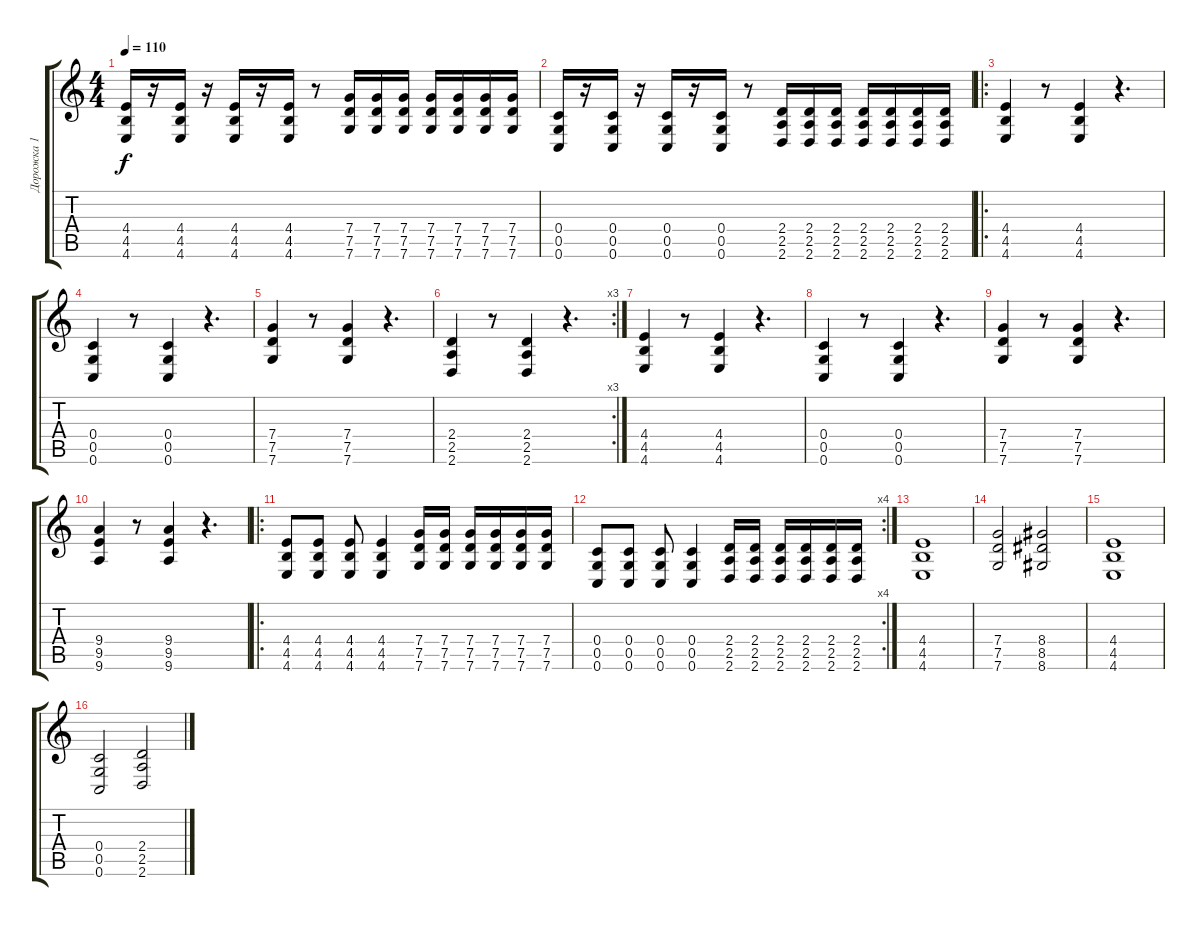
\track ("Дорожка 1" "Дорожка 1") {instrument distortionguitar}
\staff {score tabs}
\tuning (D4 A3 F3 C3 G2 C2) {hide}
\ts (4 4)
\tempo 110
\clef g2
\ks c
(4.4 4.5 4.6).16{dy f} r.16 (4.4 4.5 4.6).16 r.16 (4.4 4.5 4.6).16 r.16 (4.4 4.5 4.6).16 r.8 (7.4 7.5 7.6).16 (7.4 7.5 7.6).16 (7.4 7.5 7.6).16 (7.4 7.5 7.6).16 (7.4 7.5 7.6).16 (7.4 7.5 7.6).16 (7.4 7.5 7.6).16 |
(0.4 0.5 0.6).16 r.16 (0.4 0.5 0.6).16 r.16 (0.4 0.5 0.6).16 r.16 (0.4 0.5 0.6).16 r.8 (2.4 2.5 2.6).16 (2.4 2.5 2.6).16 (2.4 2.5 2.6).16 (2.4 2.5 2.6).16 (2.4 2.5 2.6).16 (2.4 2.5 2.6).16 (2.4 2.5 2.6).16 |
\ro
(4.4 4.5 4.6).4 r.8 (4.4 4.5 4.6).4 r.4{d} |
(0.4 0.5 0.6).4 r.8 (0.4 0.5 0.6).4 r.4{d} |
(7.4 7.5 7.6).4 r.8 (7.4 7.5 7.6).4 r.4{d} |
\rc 3
(2.4 2.5 2.6).4 r.8 (2.4 2.5 2.6).4 r.4{d} |
(4.4 4.5 4.6).4 r.8 (4.4 4.5 4.6).4 r.4{d} |
(0.4 0.5 0.6).4 r.8 (0.4 0.5 0.6).4 r.4{d} |
(7.4 7.5 7.6).4 r.8 (7.4 7.5 7.6).4 r.4{d} |
(9.4 9.5 9.6).4 r.8 (9.4 9.5 9.6).4 r.4{d} |
\ro
(4.4 4.5 4.6).8 (4.4 4.5 4.6).8 (4.4 4.5 4.6).8 (4.4 4.5 4.6).4 (7.4 7.5 7.6).16 (7.4 7.5 7.6).16 (7.4 7.5 7.6).16 (7.4 7.5 7.6).16 (7.4 7.5 7.6).16 (7.4 7.5 7.6).16 |
\rc 4
(0.4 0.5 0.6).8 (0.4 0.5 0.6).8 (0.4 0.5 0.6).8 (0.4 0.5 0.6).4 (2.4 2.5 2.6).16 (2.4 2.5 2.6).16 (2.4 2.5 2.6).16 (2.4 2.5 2.6).16 (2.4 2.5 2.6).16 (2.4 2.5 2.6).16 |
(4.4 4.5 4.6).1 |
(7.4 7.5 7.6).2 (8.4 8.5 8.6).2 |
(4.4 4.5 4.6).1 |
(0.4 0.5 0.6).2 (2.4 2.5 2.6).2
